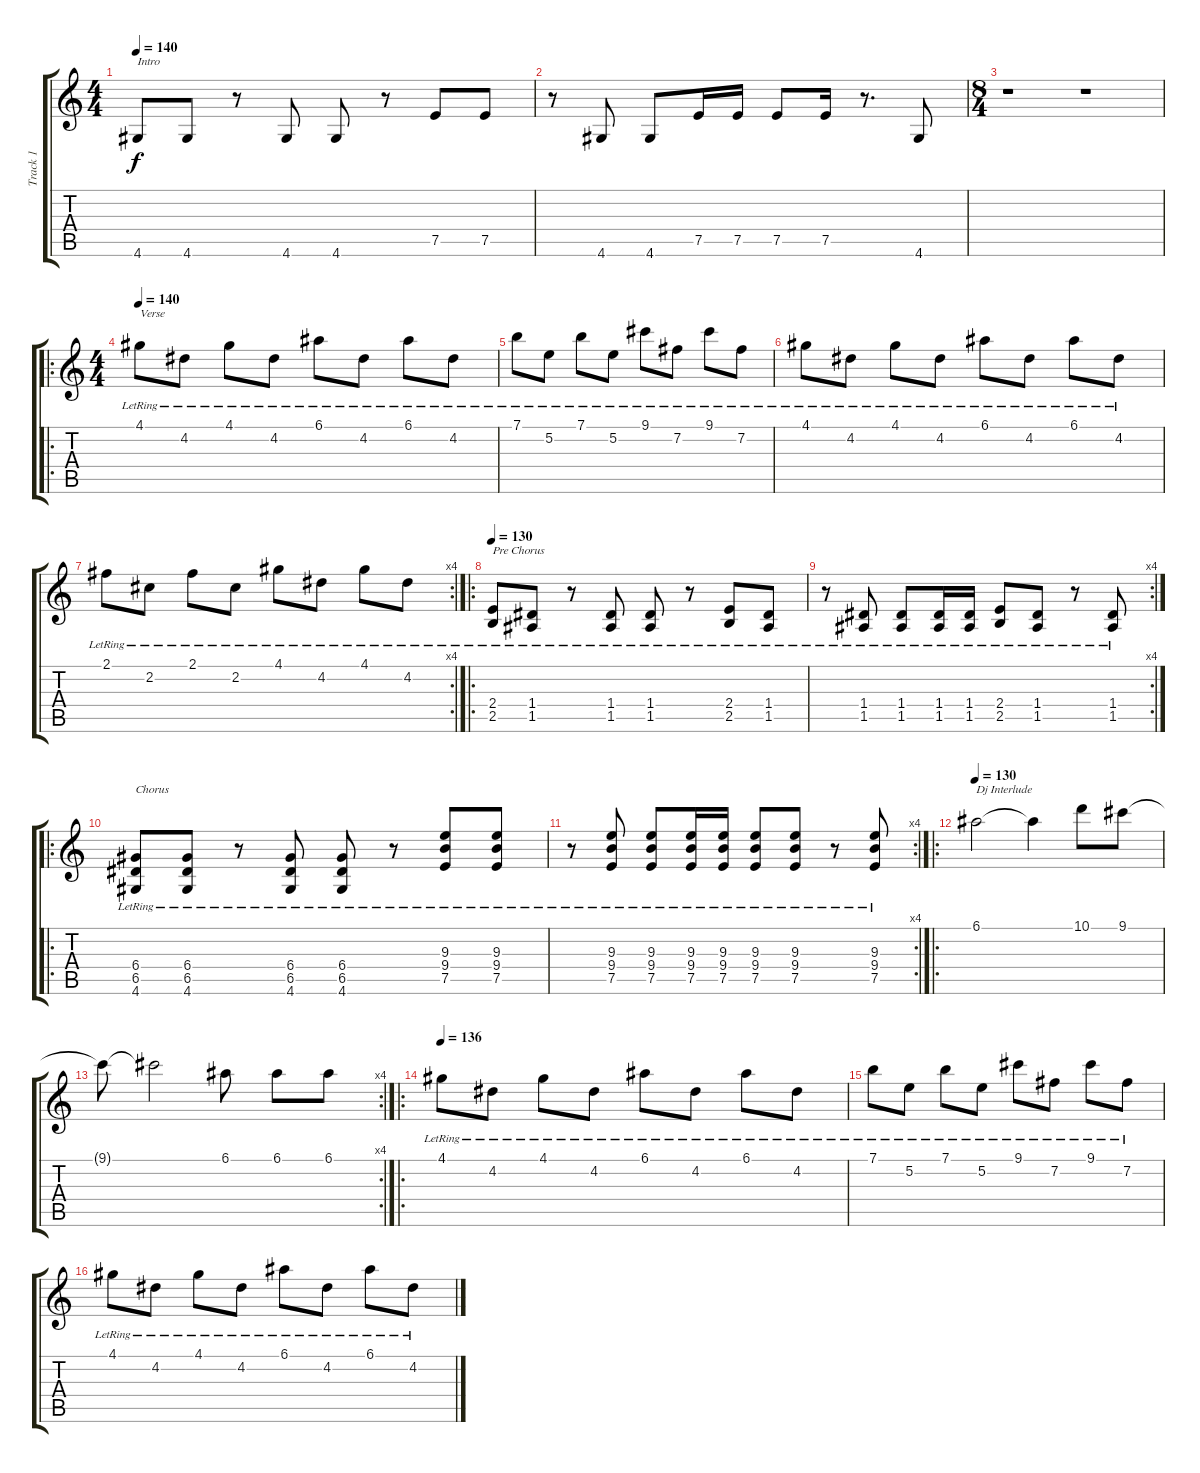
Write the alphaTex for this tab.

\track ("Track 1" "Track 1") {instrument distortionguitar}
\staff {score tabs}
\tuning (E4 B3 G3 D3 A2 E2) {hide}
\ts (4 4)
\tempo 140
\clef g2
\ks c
4.6.8{txt "Intro" dy f instrument distortionguitar} 4.6.8 r.8 4.6.8 4.6.8 r.8 7.5.8 7.5.8 |
r.8 4.6.8 4.6.8 7.5.16 7.5.16 7.5.8 7.5.16 r.8{d} 4.6.8 |
\ts (8 4)
r.1 r.1 |
\ro
\ts (4 4)
\tempo 140
4.1{lr}.8{txt "Verse"} 4.2{lr}.8 4.1{lr}.8 4.2{lr}.8 6.1{lr}.8 4.2{lr}.8 6.1{lr}.8 4.2{lr}.8 |
7.1{lr}.8 5.2{lr}.8 7.1{lr}.8 5.2{lr}.8 9.1{lr}.8 7.2{lr}.8 9.1{lr}.8 7.2{lr}.8 |
4.1{lr}.8 4.2{lr}.8 4.1{lr}.8 4.2{lr}.8 6.1{lr}.8 4.2{lr}.8 6.1{lr}.8 4.2{lr}.8 |
\rc 4
2.1{lr}.8 2.2{lr}.8 2.1{lr}.8 2.2{lr}.8 4.1{lr}.8 4.2{lr}.8 4.1{lr}.8 4.2{lr}.8 |
\ro
\tempo 130
(2.4{lr} 2.5{lr}).8{txt "Pre Chorus"} (1.4{lr} 1.5{lr}).8 r.8 (1.4{lr} 1.5{lr}).8 (1.4{lr} 1.5{lr}).8 r.8 (2.4{lr} 2.5{lr}).8 (1.4{lr} 1.5{lr}).8 |
\rc 4
r.8 (1.4{lr} 1.5{lr}).8 (1.4{lr} 1.5{lr}).8 (1.4{lr} 1.5{lr}).16 (1.4{lr} 1.5{lr}).16 (2.4{lr} 2.5{lr}).8 (1.4{lr} 1.5{lr}).8 r.8 (1.4{lr} 1.5{lr}).8 |
\ro
(6.4{lr} 6.5{lr} 4.6{lr}).8{txt "Chorus"} (6.4{lr} 6.5{lr} 4.6{lr}).8 r.8 (6.4{lr} 6.5{lr} 4.6{lr}).8 (6.4{lr} 6.5{lr} 4.6{lr}).8 r.8 (9.3{lr} 9.4{lr} 7.5{lr}).8 (9.3{lr} 9.4{lr} 7.5{lr}).8 |
\rc 4
r.8 (9.3{lr} 9.4{lr} 7.5{lr}).8 (9.3{lr} 9.4{lr} 7.5{lr}).8 (9.3{lr} 9.4{lr} 7.5{lr}).16 (9.3{lr} 9.4{lr} 7.5{lr}).16 (9.3{lr} 9.4{lr} 7.5{lr}).8 (9.3{lr} 9.4{lr} 7.5{lr}).8 r.8 (9.3{lr} 9.4{lr} 7.5{lr}).8 |
\ro
\tempo 130
6.1.2{txt "Dj Interlude"} 6.1{t}.4 10.1.8 9.1.8 |
\rc 4
9.1{t}.8 9.1{t}.2 6.1.8 6.1.8 6.1.8 |
\ro
\tempo 136
4.1{lr}.8{txt " "} 4.2{lr}.8 4.1{lr}.8 4.2{lr}.8 6.1{lr}.8 4.2{lr}.8 6.1{lr}.8 4.2{lr}.8 |
7.1{lr}.8 5.2{lr}.8 7.1{lr}.8 5.2{lr}.8 9.1{lr}.8 7.2{lr}.8 9.1{lr}.8 7.2{lr}.8 |
4.1{lr}.8 4.2{lr}.8 4.1{lr}.8 4.2{lr}.8 6.1{lr}.8 4.2{lr}.8 6.1{lr}.8 4.2{lr}.8
